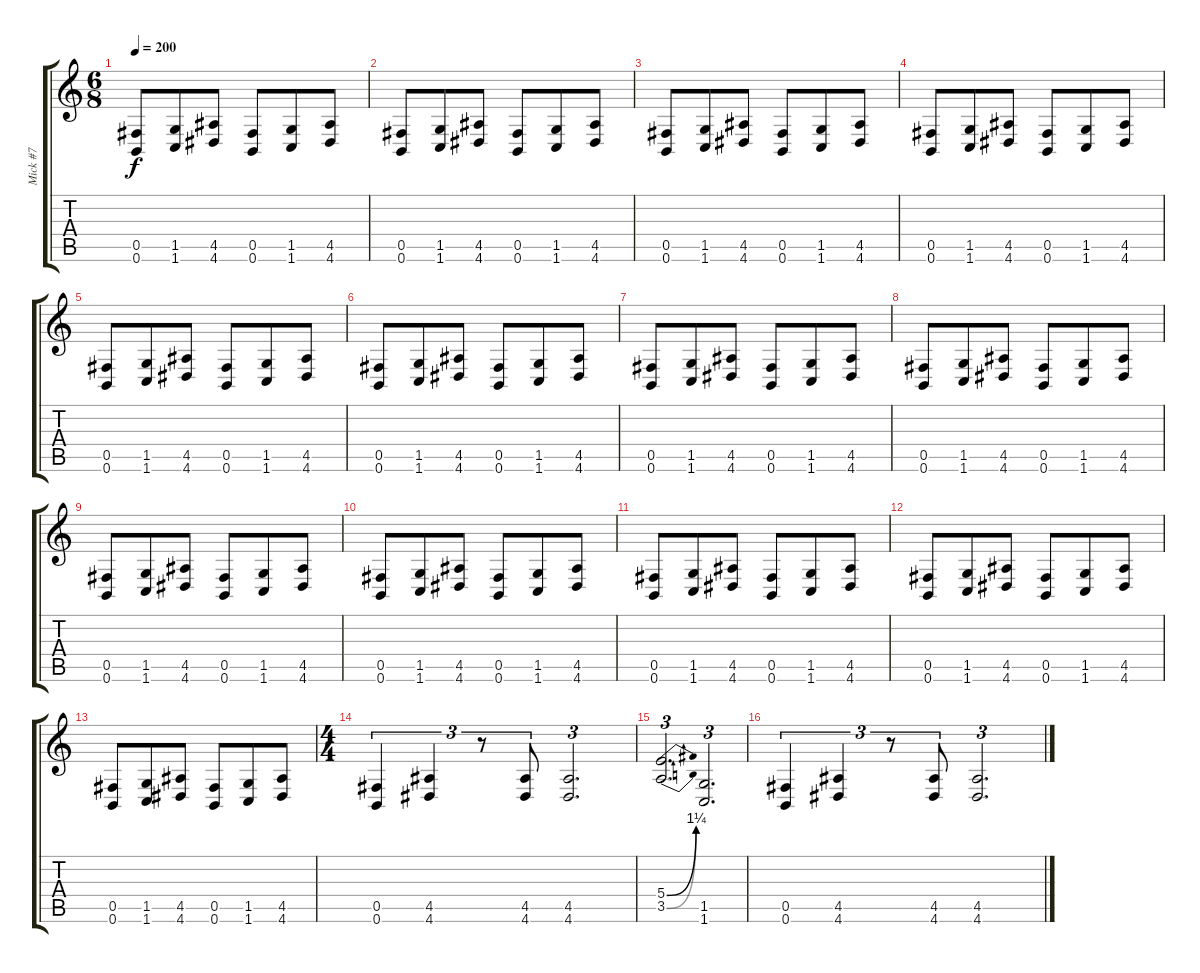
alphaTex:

\track ("Mick #7" "Mick #7") {instrument distortionguitar}
\staff {score tabs}
\tuning (Db4 Ab3 E3 B2 Gb2 B1) {hide}
\ts (6 8)
\tempo 200
\clef g2
\ks c
(0.5 0.6).8{dy f} (1.5 1.6).8 (4.5 4.6).8 (0.5 0.6).8 (1.5 1.6).8 (4.5 4.6).8 |
(0.5 0.6).8 (1.5 1.6).8 (4.5 4.6).8 (0.5 0.6).8 (1.5 1.6).8 (4.5 4.6).8 |
(0.5 0.6).8 (1.5 1.6).8 (4.5 4.6).8 (0.5 0.6).8 (1.5 1.6).8 (4.5 4.6).8 |
(0.5 0.6).8 (1.5 1.6).8 (4.5 4.6).8 (0.5 0.6).8 (1.5 1.6).8 (4.5 4.6).8 |
(0.5 0.6).8 (1.5 1.6).8 (4.5 4.6).8 (0.5 0.6).8 (1.5 1.6).8 (4.5 4.6).8 |
(0.5 0.6).8 (1.5 1.6).8 (4.5 4.6).8 (0.5 0.6).8 (1.5 1.6).8 (4.5 4.6).8 |
(0.5 0.6).8 (1.5 1.6).8 (4.5 4.6).8 (0.5 0.6).8 (1.5 1.6).8 (4.5 4.6).8 |
(0.5 0.6).8 (1.5 1.6).8 (4.5 4.6).8 (0.5 0.6).8 (1.5 1.6).8 (4.5 4.6).8 |
(0.5 0.6).8 (1.5 1.6).8 (4.5 4.6).8 (0.5 0.6).8 (1.5 1.6).8 (4.5 4.6).8 |
(0.5 0.6).8 (1.5 1.6).8 (4.5 4.6).8 (0.5 0.6).8 (1.5 1.6).8 (4.5 4.6).8 |
(0.5 0.6).8 (1.5 1.6).8 (4.5 4.6).8 (0.5 0.6).8 (1.5 1.6).8 (4.5 4.6).8 |
(0.5 0.6).8 (1.5 1.6).8 (4.5 4.6).8 (0.5 0.6).8 (1.5 1.6).8 (4.5 4.6).8 |
(0.5 0.6).8 (1.5 1.6).8 (4.5 4.6).8 (0.5 0.6).8 (1.5 1.6).8 (4.5 4.6).8 |
\ts (4 4)
(0.5 0.6).4{tu (3 2)} (4.5 4.6).4{tu (3 2)} r.8{tu (3 2)} (4.5 4.6).8{tu (3 2)} (4.5 4.6).2{d tu (3 2)} |
(5.4{be (bend 0 0 60 5)} 3.5{be (bend 0 0 60 5)}).2{d tu (3 2)} (1.5 1.6).2{d tu (3 2)} |
(0.5 0.6).4{tu (3 2)} (4.5 4.6).4{tu (3 2)} r.8{tu (3 2)} (4.5 4.6).8{tu (3 2)} (4.5 4.6).2{d tu (3 2)}
